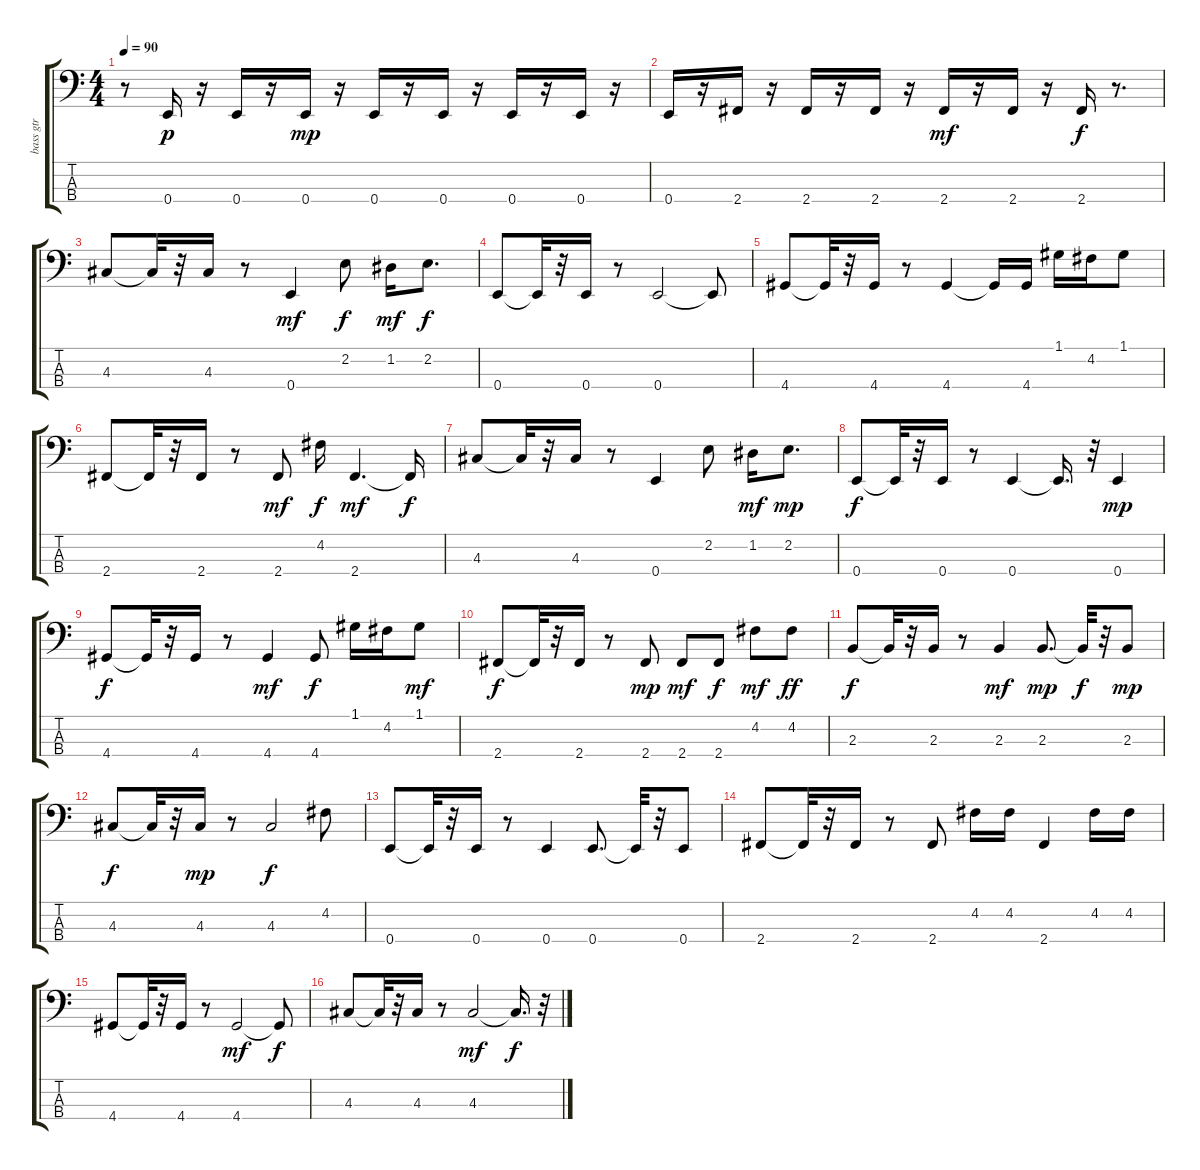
\track ("bass gtr" "bass gtr") {instrument electricbassfinger}
\staff {score tabs}
\tuning (G2 D2 A1 E1) {hide}
\ts (4 4)
\tempo 90
\clef f4
\ks c
r.8{dy mp} 0.4.16{dy p} r.16 0.4.16 r.16 0.4.16{dy mp} r.16 0.4.16 r.16 0.4.16 r.16 0.4.16 r.16 0.4.16 r.16 |
0.4.16 r.16 2.4.16 r.16 2.4.16 r.16 2.4.16 r.16 2.4.16{dy mf} r.16 2.4.16 r.16 2.4.16{dy f} r.8{d} |
4.3.8 4.3{t}.32 r.32 4.3.16 r.8 0.4.4{dy mf} 2.2.8{dy f} 1.2.16{dy mf} 2.2.8{d dy f} |
0.4.8 0.4{t}.32 r.32 0.4.16 r.8 0.4.2 0.4{t}.8 |
4.4.8 4.4{t}.32 r.32 4.4.16 r.8 4.4.4 4.4{t}.16 4.4.16 1.1.16 4.2.16 1.1.8 |
2.4.8 2.4{t}.32 r.32 2.4.16 r.8 2.4.8{dy mf} 4.2.16{dy f} 2.4.4{d dy mf} 2.4{t}.16{dy f} |
4.3.8 4.3{t}.32 r.32 4.3.16 r.8 0.4.4 2.2.8 1.2.16{dy mf} 2.2.8{d dy mp} |
0.4.8{dy f} 0.4{t}.32 r.32 0.4.16 r.8 0.4.4 0.4{t}.16{d} r.32 0.4.4{dy mp} |
4.4.8{dy f} 4.4{t}.32 r.32 4.4.16 r.8 4.4.4{dy mf} 4.4.8{dy f} 1.1.16 4.2.16 1.1.8{dy mf} |
2.4.8{dy f} 2.4{t}.32 r.32 2.4.16 r.8 2.4.8{dy mp} 2.4.8{dy mf} 2.4.8{dy f} 4.2.8{dy mf} 4.2.8{dy ff} |
2.3.8{dy f} 2.3{t}.32 r.32 2.3.16 r.8 2.3.4{dy mf} 2.3.8{d dy mp} 2.3{t}.32{dy f} r.32 2.3.8{dy mp} |
4.3.8{dy f} 4.3{t}.32 r.32 4.3.16{dy mp} r.8 4.3.2{dy f} 4.2.8 |
0.4.8 0.4{t}.32 r.32 0.4.16 r.8 0.4.4 0.4.8{d} 0.4{t}.32 r.32 0.4.8 |
2.4.8 2.4{t}.32 r.32 2.4.16 r.8 2.4.8 4.2.16 4.2.16 2.4.4 4.2.16 4.2.16 |
4.4.8 4.4{t}.32 r.32 4.4.16 r.8 4.4.2{dy mf} 4.4{t}.8{dy f} |
4.3.8 4.3{t}.32 r.32 4.3.16 r.8 4.3.2{dy mf} 4.3{t}.16{d dy f} r.32
